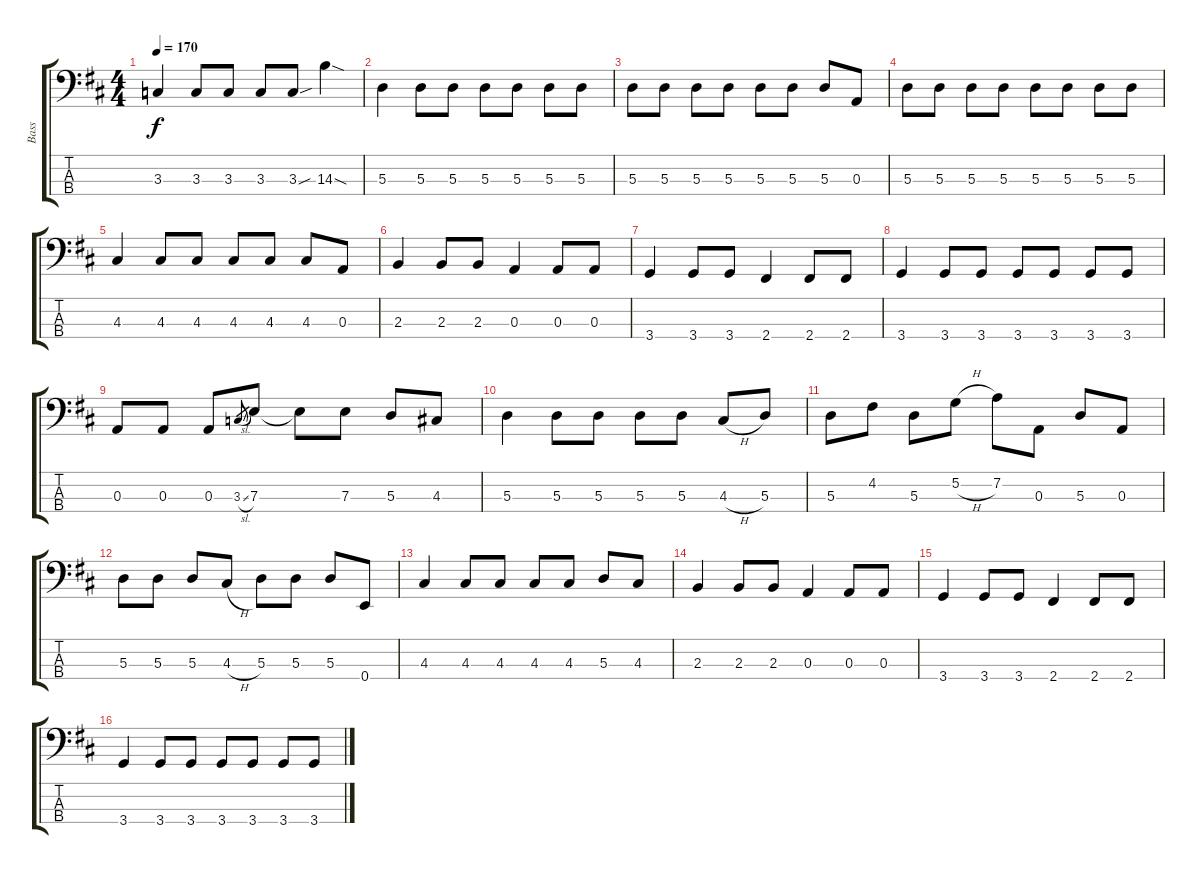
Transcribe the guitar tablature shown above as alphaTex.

\track ("Bass" "Bass") {instrument electricbassfinger}
\staff {score tabs}
\tuning (G2 D2 A1 E1) {hide}
\ts (4 4)
\tempo 170
\clef f4
\ks d
3.3.4{dy f} 3.3.8 3.3.8 3.3.8 3.3{sou}.8 14.3{sod}.4 |
5.3.4 5.3.8 5.3.8 5.3.8 5.3.8 5.3.8 5.3.8 |
5.3.8 5.3.8 5.3.8 5.3.8 5.3.8 5.3.8 5.3.8 0.3.8 |
5.3.8 5.3.8 5.3.8 5.3.8 5.3.8 5.3.8 5.3.8 5.3.8 |
4.3.4 4.3.8 4.3.8 4.3.8 4.3.8 4.3.8 0.3.8 |
2.3.4 2.3.8 2.3.8 0.3.4 0.3.8 0.3.8 |
3.4.4 3.4.8 3.4.8 2.4.4 2.4.8 2.4.8 |
3.4.4 3.4.8 3.4.8 3.4.8 3.4.8 3.4.8 3.4.8 |
0.3.8 0.3.8 0.3.8 3.3{sl}.8{gr} 7.3.8 7.3{t}.8 7.3.8 5.3.8 4.3.8 |
5.3.4 5.3.8 5.3.8 5.3.8 5.3.8 4.3{h}.8 5.3.8 |
5.3.8 4.2.8 5.3.8 5.2{h}.8 7.2.8 0.3.8 5.3.8 0.3.8 |
5.3.8 5.3.8 5.3.8 4.3{h}.8 5.3.8 5.3.8 5.3.8 0.4.8 |
4.3.4 4.3.8 4.3.8 4.3.8 4.3.8 5.3.8 4.3.8 |
2.3.4 2.3.8 2.3.8 0.3.4 0.3.8 0.3.8 |
3.4.4 3.4.8 3.4.8 2.4.4 2.4.8 2.4.8 |
3.4.4 3.4.8 3.4.8 3.4.8 3.4.8 3.4.8 3.4.8
